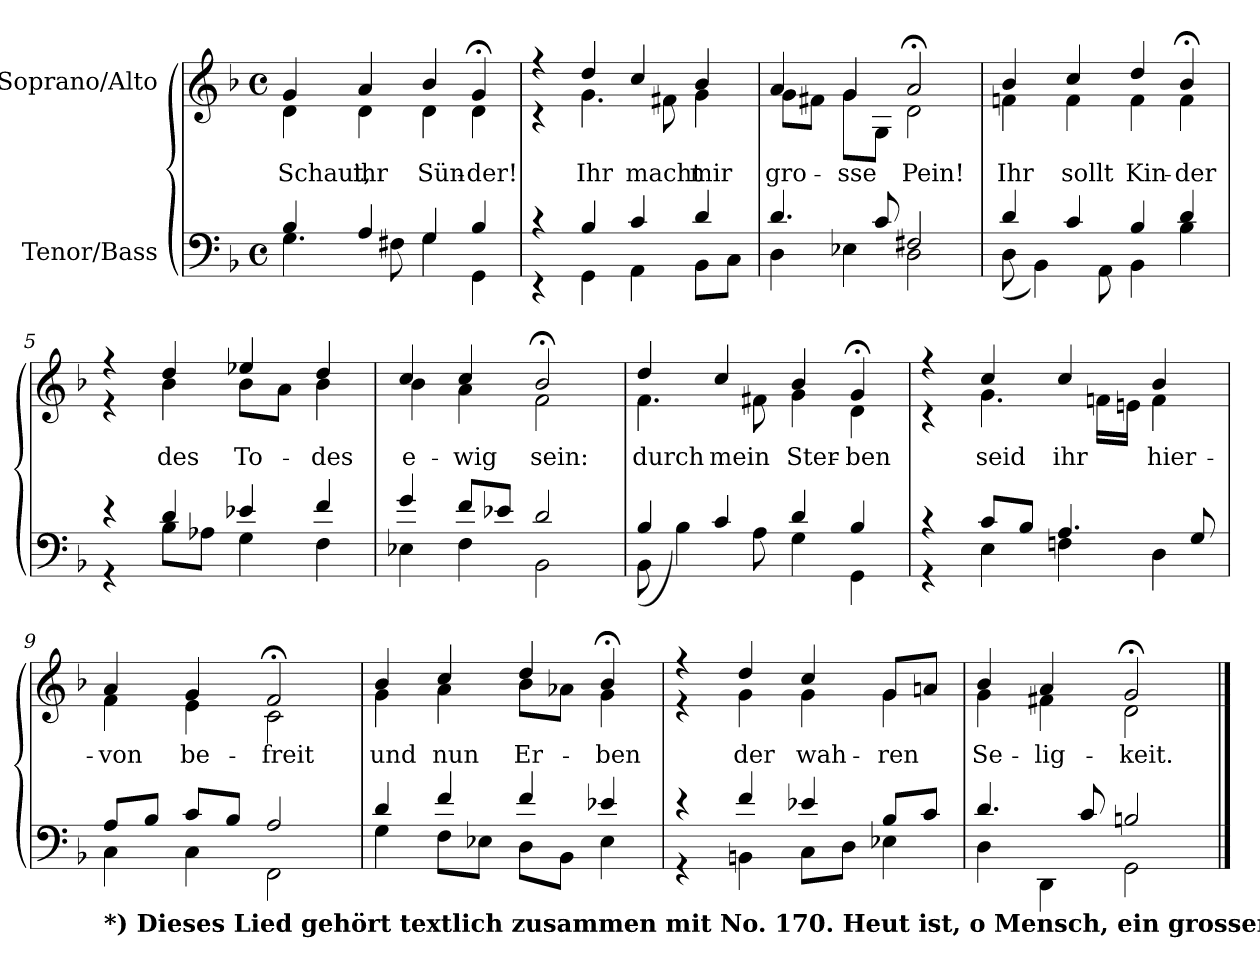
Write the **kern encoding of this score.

**kern	**kern	**text
*part2	*part1	*part1
*staff2	*staff1	*staff1
*I"Tenor/Bass	*I"Soprano/Alto	*
*clefF4	*clefG2	*
*k[b-]	*k[b-]	*
*M4/4	*M4/4	*
*met(c)	*met(c)	*
=1	=1	=1
*^	*	*
!	!	!	!LO:LY:b
*	*	*^	*
4B-/	4.G\	4g/	4d\	Schaut,
!	!	!	!	!LO:LY:b
4A/	.	4a/	4d\	ihr
.	8F#X\	.	.	.
!	!	!	!	!LO:LY:b
4G/	4G\	4b-/	4d\	Sün-
!	!	!	!	!LO:LY:b
4B-/	4GG\	4g;</	4d\	-der!
=2	=2	=2	=2	=2
4r	4r	4r	4r	.
!	!	!	!	!LO:LY:b
4B-/	4GG\	4dd/	4.g\	Ihr
!	!	!	!	!LO:LY:b
4c/	4AA\	4cc/	.	macht
.	.	.	8f#X\	.
!	!	!	!	!LO:LY:b
4d/	8BB-\L	4b-/	4g\	mir
.	8C\J	.	.	.
=3	=3	=3	=3	=3
!	!	!	!	!LO:LY:b
4.d/	4D\	4a/	8g\L	gro-
.	.	.	8f#X\J	.
!	!	!	!	!LO:LY:b
.	4E-X\	4g/	8g\L	sse
8c/	.	.	8G\J	.
!	!	!	!	!LO:LY:b
2F#X/	2D\	2a;</	2d\	Pein!
=4	=4	=4	=4	=4
!	!	!	!	!LO:LY:b
4d/	(8D\	4b-/	4fn\	Ihr
.	4BB-\)	.	.	.
!	!	!	!	!LO:LY:b
4c/	.	4cc/	4f\	sollt
.	8AA\	.	.	.
!	!	!	!	!LO:LY:b
4B-/	4BB-\	4dd/	4f\	Kin-
!	!	!	!	!LO:LY:b
4d/	4B-\	4b-;</	4f\	-der
!!LO:LB:g=z	!!
=5	=5	=5	=5	=5
4r	4r	4r	4r	.
!	!	!	!	!LO:LY:b
4d/	8B-\L	4dd/	4b-\	des
.	8A-X\J	.	.	.
!	!	!	!	!LO:LY:b
4e-X/	4G\	4ee-X/	8b-\L	To-
.	.	.	8a\J	.
!	!	!	!	!LO:LY:b
4f/	4F\	4dd/	4b-\	-des
=6	=6	=6	=6	=6
!	!	!	!	!LO:LY:b
4g/	4E-X\	4cc/	4b-\	e-
!	!	!	!	!LO:LY:b
8f/L	4F\	4cc/	4a\	-wig
8e-X/J	.	.	.	.
!	!	!	!	!LO:LY:b
2d/	2BB-\	2b-;</	2f\	sein:
=7	=7	=7	=7	=7
!	!	!	!	!LO:LY:b
4B-/	(8BB-\	4dd/	4.f\	durch
.	4B-\)	.	.	.
!	!	!	!	!LO:LY:b
4c/	.	4cc/	.	mein
.	8A\	.	8f#X\	.
!	!	!	!	!LO:LY:b
4d/	4G\	4b-/	4g\	Ster-
!	!	!	!	!LO:LY:b
4B-/	4GG\	4g;</	4d\	-ben
=8	=8	=8	=8	=8
4r	4r	4r	4r	.
!	!	!	!	!LO:LY:b
8c/L	4E\	4cc/	4.g\	seid
8B-/J	.	.	.	.
!	!	!	!	!LO:LY:b
4.A/	4Fn\	4cc/	.	ihr
.	.	.	16fn\LL	.
.	.	.	16en\JJ	.
!	!	!	!	!LO:LY:b
.	4D\	4b-/	4f\	hier-
8G/	.	.	.	.
!!LO:LB:g=z	!!
=9	=9	=9	=9	=9
!LO:TX:b:B:t=*) Dieses Lied gehört textlich zusammen mit No. 170. Heut ist, o Mensch, ein grosser Trauertag	!	!	!	!
!	!	!	!	!LO:LY:b
8A/L	4C\	4a/	4f\	-von
8B-/J	.	.	.	.
!	!	!	!	!LO:LY:b
8c/L	4C\	4g/	4e\	be-
8B-/J	.	.	.	.
!	!	!	!	!LO:LY:b
2A/	2FF\	2f;</	2c\	-freit
=10	=10	=10	=10	=10
!	!	!	!	!LO:LY:b
4d/	4G\	4b-/	4g\	und
!	!	!	!	!LO:LY:b
4f/	8F\L	4cc/	4a\	nun
.	8E-X\J	.	.	.
!	!	!	!	!LO:LY:b
4f/	8D\L	4dd/	8b-\L	Er-
.	8BB-\J	.	8a-X\J	.
!	!	!	!	!LO:LY:b
4e-X/	4E-\	4b-;</	4g\	-ben
=11	=11	=11	=11	=11
4r	4r	4r	4r	.
!	!	!	!	!LO:LY:b
4f/	4BBn\	4dd/	4g\	der
!	!	!	!	!LO:LY:b
4e-X/	8C\L	4cc/	4g\	wah-
.	8D\J	.	.	.
!	!	!	!	!LO:LY:b
8B-/L	4E-X\	8g/L	4g\	-ren
8c/J	.	8an/J	.	.
=12	=12	=12	=12	=12
!	!	!	!	!LO:LY:b
4.d/	4D\	4b-/	4g\	Se-
!	!	!	!	!LO:LY:b
.	4DD\	4a/	4f#X\	-lig-
8c/	.	.	.	.
!	!	!	!	!LO:LY:b
2Bn/	2GG\	2g;</	2d\	-keit.
*v	*v	*	*	*
*	*v	*v	*
==	==	==
*-	*-	*-
